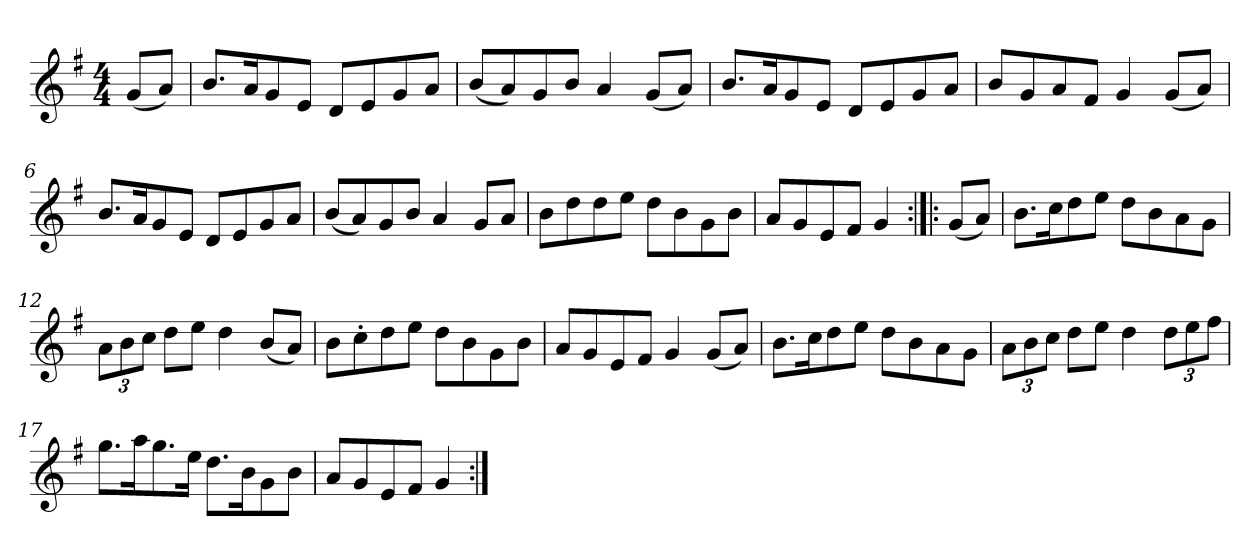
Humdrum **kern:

**kern
*part1
*staff1
*clefG2
*k[f#]
*G:
*M4/4
=1
(<8g/L
8a/J)
=2
8.b/L
16a/K
8g/
8e/J
8d/L
8e/
8g/
8a/J
=3
(<8b/L
8a/)
8g/
8b/J
4a/
(<8g/L
8a/J)
=4
8.b/L
16a/K
8g/
8e/J
8d/L
8e/
8g/
8a/J
=5
8b/L
8g/
8a/
8f#/J
4g/
(<8g/L
8a/J)
=6
8.b/L
16a/K
8g/
8e/J
8d/L
8e/
8g/
8a/J
!!LO:LB:g=z
=7
(<8b/L
8a/)
8g/
8b/J
4a/
8g/L
8a/J
=8
8b\L
8dd\
8dd\
8ee\J
8dd\L
8b\
8g\
8b\J
=9
8a/L
8g/
8e/
8f#/J
4g/
=10:|!|:
(<8g/L
8a/J)
=11
8.b\L
16cc\K
8dd\
8ee\J
8dd\L
8b\
8a\
8g\J
=12
*Xbrackettup
12a\L
12b\
12cc\J
8dd\L
8ee\J
4dd\
(<8b/L
8a/J)
!!LO:LB:g=z
=13
8b\L
8cc'\
8dd\
8ee\J
8dd\L
8b\
8g\
8b\J
=14
8a/L
8g/
8e/
8f#/J
4g/
(<8g/L
8a/J)
=15
8.b\L
16cc\K
8dd\
8ee\J
8dd\L
8b\
8a\
8g\J
=16
12a\L
12b\
12cc\J
8dd\L
8ee\J
4dd\
12dd\L
12ee\
12ff#\J
=17
8.gg\L
16aa\K
8.gg\
16ee\Jk
8.dd\L
16b\K
8g\
8b\J
!!LO:LB:g=z
=18
8a/L
8g/
8e/
8f#/J
4g/
=:|!
*-
